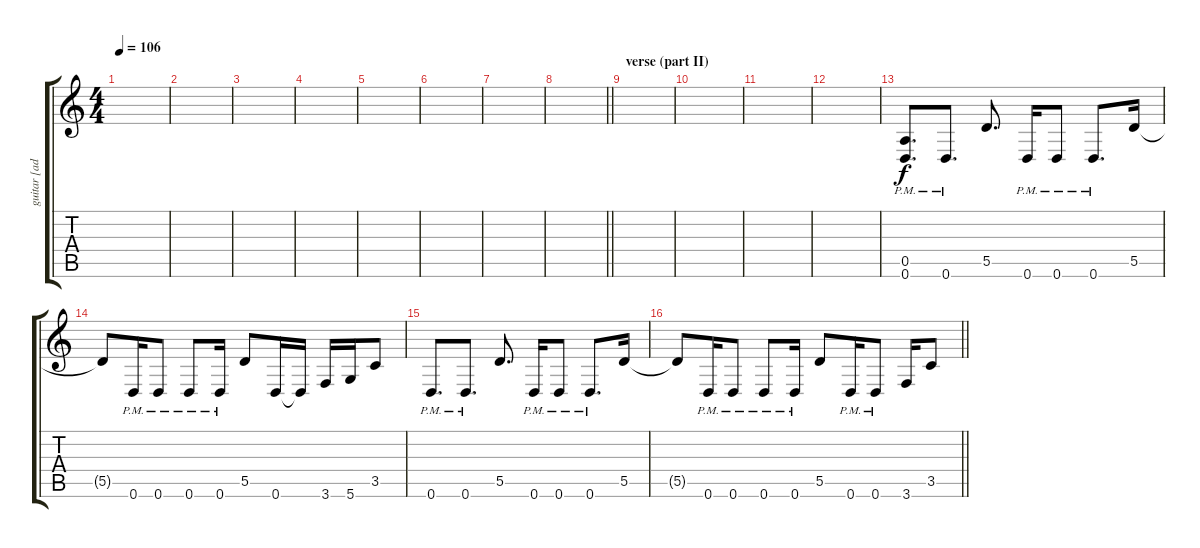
\track ("guitar [adam jones]" "guitar [ad") {instrument distortionguitar}
\staff {score tabs}
\tuning (E4 B3 G3 D3 A2 D2) {hide}
\ts (4 4)
\tempo 106
\clef g2
\ks c
|
|
|
|
|
|
|
\barLineRight lightlight
|
\section ("" "verse (part II)")
|
|
|
|
(0.5{pm} 0.6{pm}).8{d} 0.6{pm}.8{d} 5.5.8{d} 0.6{pm}.16 0.6{pm}.8 0.6{pm}.8{d} 5.5.16 |
5.5{t}.8 0.6{pm}.16 0.6{pm}.8 0.6{pm}.8 0.6{pm}.16 5.5.8 0.6.16 0.6{t}.16 3.6.16 5.6.16 3.5.8 |
0.6{pm}.8{d} 0.6{pm}.8{d} 5.5.8{d} 0.6{pm}.16 0.6{pm}.8 0.6{pm}.8{d} 5.5.16 |
\barLineRight lightlight
5.5{t}.8 0.6{pm}.16 0.6{pm}.8 0.6{pm}.8 0.6{pm}.16 5.5.8 0.6{pm}.16 0.6{pm}.8 3.6.16 3.5.8
